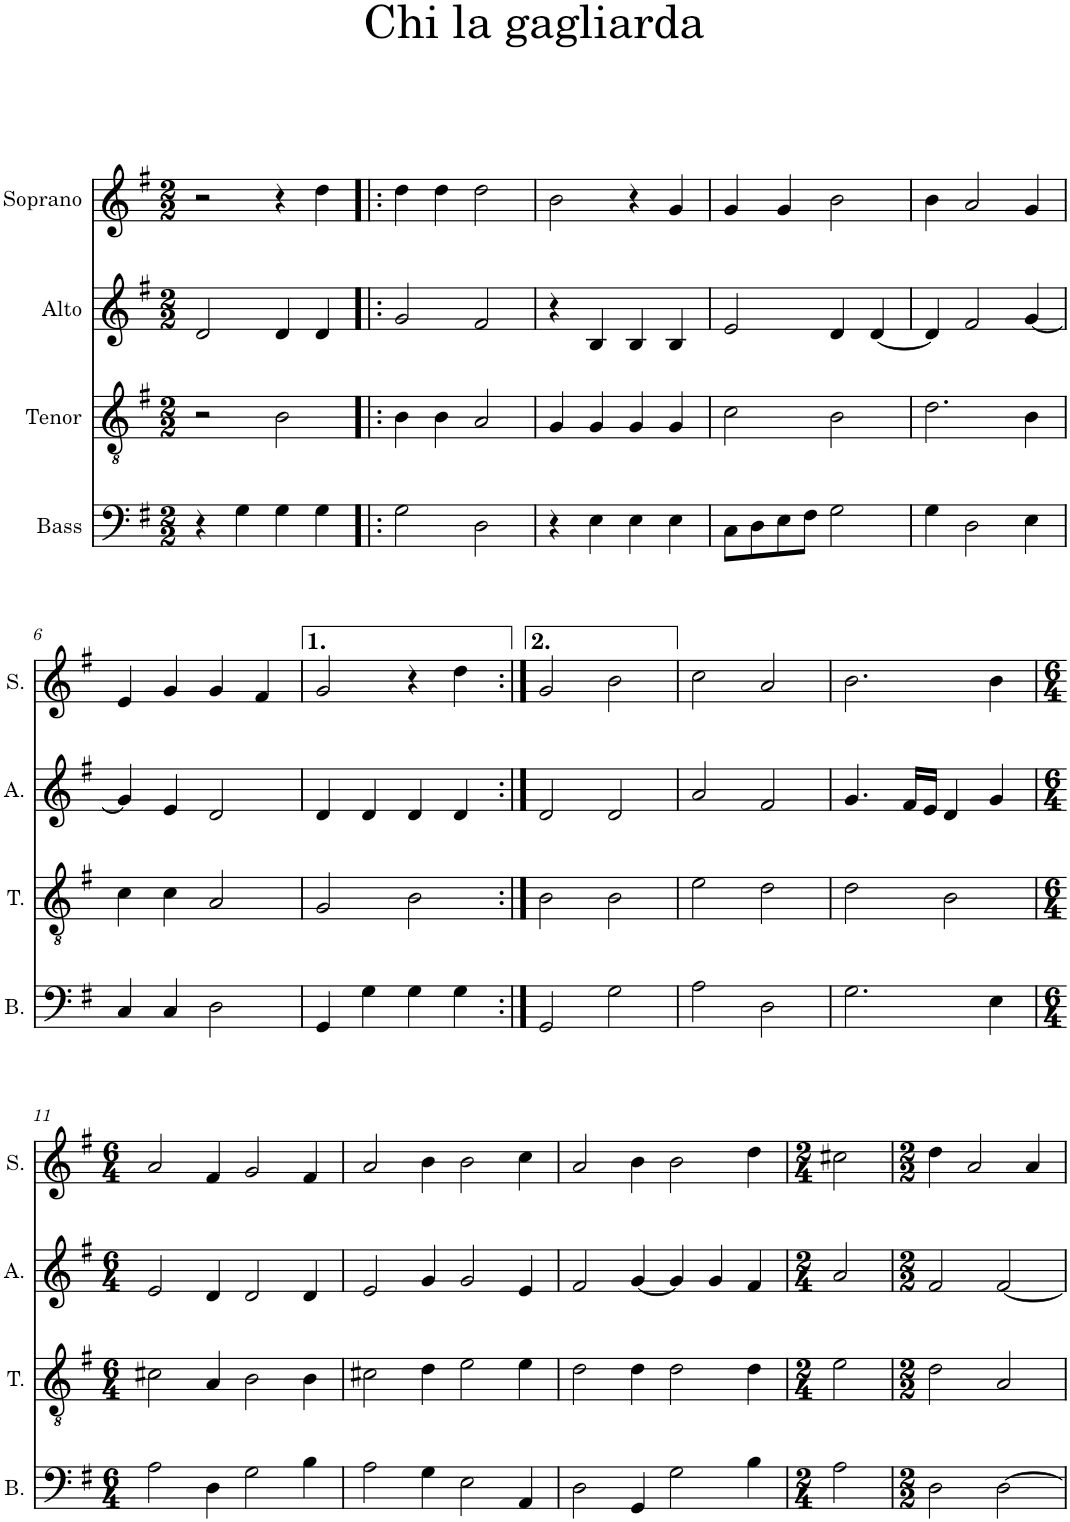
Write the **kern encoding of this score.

**kern	**kern	**kern	**kern
*part4	*part3	*part2	*part1
*staff4	*staff3	*staff2	*staff1
*I"Bass	*I"Tenor	*I"Alto	*I"Soprano
*I'B.	*I'T.	*I'A.	*I'S.
*clefF4	*clefGv2	*clefG2	*clefG2
*k[f#]	*k[f#]	*k[f#]	*k[f#]
*M2/2	*M2/2	*M2/2	*M2/2
*MM120	*MM120	*MM120	*MM120
=1	=1	=1	=1
4r	2r	2d/	2r
4G\	.	.	.
4G\	2B\	4d/	4r
4G\	.	4d/	4dd\
=2!|:	=2!|:	=2!|:	=2!|:
2G\	4B\	2g/	4dd\
.	4B\	.	4dd\
2D\	2A/	2f#/	2dd\
=3	=3	=3	=3
4r	4G/	4r	2b\
4E\	4G/	4B/	.
4E\	4G/	4B/	4r
4E\	4G/	4B/	4g/
=4	=4	=4	=4
8C\L	2c\	2e/	4g/
8D\	.	.	.
8E\	.	.	4g/
8F#\J	.	.	.
2G\	2B\	4d/	2b\
.	.	[4d/	.
=5	=5	=5	=5
4G\	2.d\	4d/]	4b\
2D\	.	2f#/	2a/
4E\	4B\	[4g/	4g/
!!LO:LB:g=z
=6	=6	=6	=6
4C/	4c\	4g/]	4e/
4C/	4c\	4e/	4g/
2D\	2A/	2d/	4g/
.	.	.	4f#/
=7	=7	=7	=7
4GG/	2G/	4d/	2g/
4G\	.	4d/	.
4G\	2B\	4d/	4r
4G\	.	4d/	4dd\
=8:|!	=8:|!	=8:|!	=8:|!
2GG/	2B\	2d/	2g/
2G\	2B\	2d/	2b\
=9	=9	=9	=9
2A\	2e\	2a/	2cc\
2D\	2d\	2f#/	2a/
=10	=10	=10	=10
2.G\	2d\	4.g/	2.b\
.	.	16f#/LL	.
.	.	16e/JJ	.
.	2B\	4d/	.
4E\	.	4g/	4b\
!!LO:LB:g=z
=11	=11	=11	=11
*M6/4	*M6/4	*M6/4	*M6/4
2A\	2c#X\	2e/	2a/
4D\	4A/	4d/	4f#/
2G\	2B\	2d/	2g/
4B\	4B\	4d/	4f#/
=12	=12	=12	=12
2A\	2c#X\	2e/	2a/
4G\	4d\	4g/	4b\
2E\	2e\	2g/	2b\
4AA/	4e\	4e/	4cc\
=13	=13	=13	=13
2D\	2d\	2f#/	2a/
4GG/	4d\	[4g/	4b\
2G\	2d\	4g/]	2b\
.	.	4g/	.
4B\	4d\	4f#/	4dd\
=14	=14	=14	=14
*M2/4	*M2/4	*M2/4	*M2/4
2A\	2e\	2a/	2cc#X\
=15	=15	=15	=15
*M2/2	*M2/2	*M2/2	*M2/2
2D\	2d\	2f#/	4dd\
.	.	.	2a/
[2D\	2A/	[2f#/	.
.	.	.	4a/
=	=	=	=
*-	*-	*-	*-
